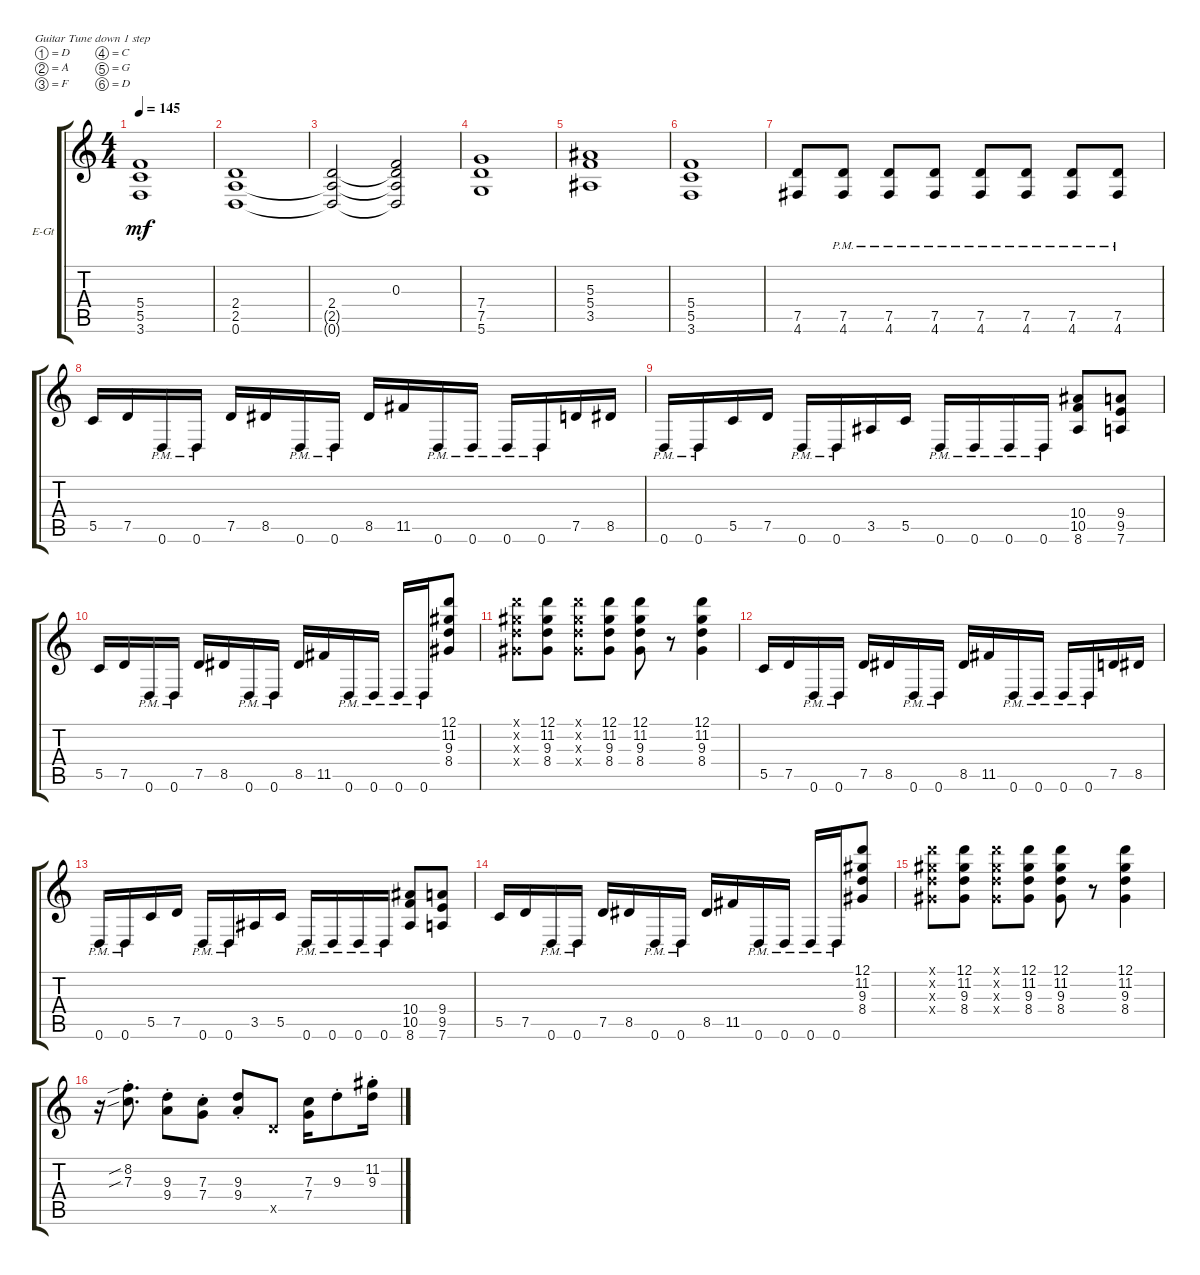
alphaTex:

\defaultSystemsLayout 4
\bracketExtendMode groupsimilarinstruments
\firstSystemTrackNameOrientation horizontal
\otherSystemsTrackNameOrientation horizontal
\track ("Rithm Guitar 1" "E-Gt") {instrument distortionguitar}
\staff {score tabs}
\tuning (D4 A3 F3 C3 G2 D2)
\ts (4 4)
\tempo 145
\clef g2
\ks c
(3.6 5.5 5.4).1{dy mf} |
(0.6 2.5 2.4).1 |
(2.4 2.5{t} 0.6{t}).2 (0.3 2.4{t} 2.5{t} 0.6{t}).2 |
(5.6 7.5 7.4).1 |
(3.5 5.4 5.3).1 |
(5.5 5.4 3.6).1 |
(4.6 7.5).8 (4.6{pm} 7.5{pm}).8 (4.6{pm} 7.5{pm}).8 (4.6{pm} 7.5{pm}).8 (4.6{pm} 7.5{pm}).8 (4.6{pm} 7.5{pm}).8 (4.6{pm} 7.5{pm}).8 (4.6{pm} 7.5{pm}).8 |
5.5.16 7.5.16 0.6{pm}.16 0.6{pm}.16 7.5.16 8.5.16 0.6{pm}.16 0.6{pm}.16 8.5.16 11.5.16 0.6{pm}.16 0.6{pm}.16 0.6{pm}.16 0.6{pm}.16 7.5.16 8.5.16 |
0.6{pm}.16 0.6{pm}.16 5.5.16 7.5.16 0.6{pm}.16 0.6{pm}.16 3.5.16 5.5.16 0.6{pm}.16 0.6{pm}.16 0.6{pm}.16 0.6{pm}.16 (8.6 10.5 10.4).8 (7.6 9.5 9.4).8 |
5.5.16 7.5.16 0.6{pm}.16 0.6{pm}.16 7.5.16 8.5.16 0.6{pm}.16 0.6{pm}.16 8.5.16 11.5.16 0.6{pm}.16 0.6{pm}.16 0.6{pm}.16 0.6{pm}.16 (8.4 9.3 11.2 12.1).8 |
(8.4{x} 9.3{x} 11.2{x} 12.1{x}).8 (8.4 9.3 11.2 12.1).8 (8.4{x} 9.3{x} 11.2{x} 12.1{x}).8 (8.4 9.3 11.2 12.1).8 (8.4 9.3 11.2 12.1).8 r.8 (8.4 12.1 11.2 9.3).4 |
5.5.16 7.5.16 0.6{pm}.16 0.6{pm}.16 7.5.16 8.5.16 0.6{pm}.16 0.6{pm}.16 8.5.16 11.5.16 0.6{pm}.16 0.6{pm}.16 0.6{pm}.16 0.6{pm}.16 7.5.16 8.5.16 |
0.6{pm}.16 0.6{pm}.16 5.5.16 7.5.16 0.6{pm}.16 0.6{pm}.16 3.5.16 5.5.16 0.6{pm}.16 0.6{pm}.16 0.6{pm}.16 0.6{pm}.16 (8.6 10.5 10.4).8 (7.6 9.5 9.4).8 |
5.5.16 7.5.16 0.6{pm}.16 0.6{pm}.16 7.5.16 8.5.16 0.6{pm}.16 0.6{pm}.16 8.5.16 11.5.16 0.6{pm}.16 0.6{pm}.16 0.6{pm}.16 0.6{pm}.16 (8.4 9.3 11.2 12.1).8 |
(8.4{x} 9.3{x} 11.2{x} 12.1{x}).8 (8.4 9.3 11.2 12.1).8 (8.4{x} 9.3{x} 11.2{x} 12.1{x}).8 (8.4 9.3 11.2 12.1).8 (8.4 9.3 11.2 12.1).8 r.8 (8.4 12.1 11.2 9.3).4 |
r.16 (8.2{sib st} 7.3{sib st}).8{d} (9.3{st} 9.4{st}).8 (7.4{st} 7.3{st}).8 (9.4{st} 9.3{st}).8 7.5{x}.8 (7.3 7.4).16 9.3{st}.8 (11.2 9.3{st}).16
